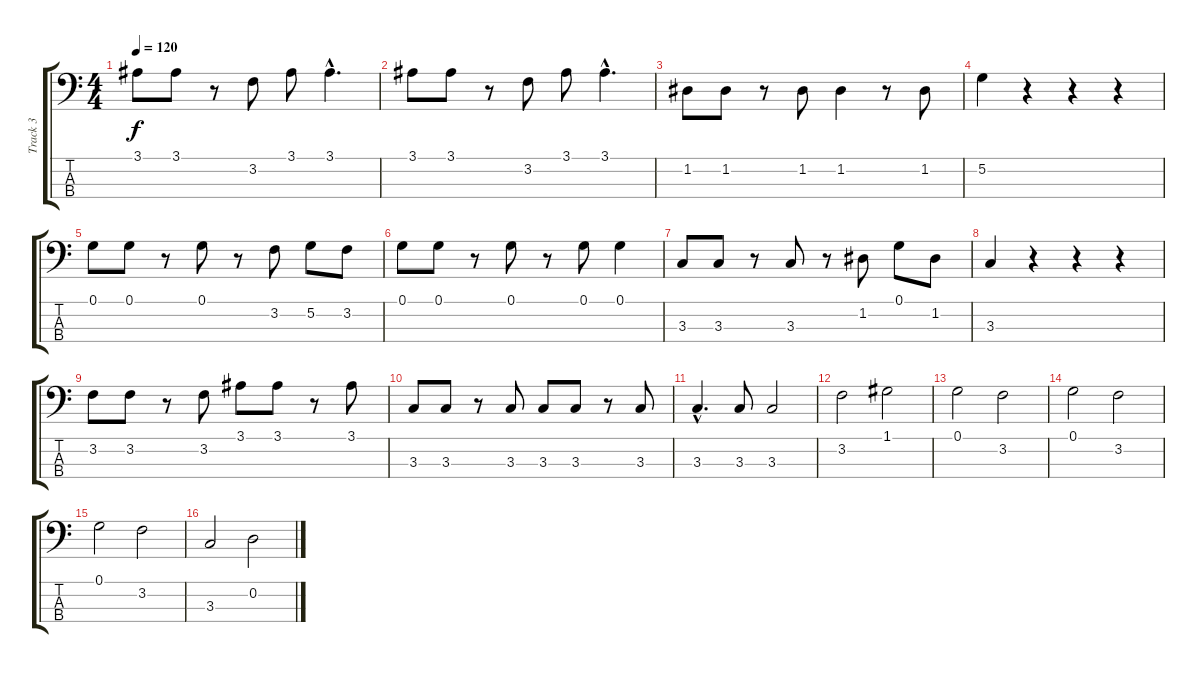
\track ("Track 3" "Track 3") {instrument electricbassfinger}
\staff {score tabs}
\tuning (G2 D2 A1 E1) {hide}
\ts (4 4)
\tempo 120
\clef f4
\ks c
3.1.8{dy f} 3.1.8 r.8 3.2.8 3.1.8 3.1{hac}.4{d} |
3.1.8 3.1.8 r.8 3.2.8 3.1.8 3.1{hac}.4{d} |
1.2.8 1.2.8 r.8 1.2.8 1.2.4 r.8 1.2.8 |
5.2.4 r.4 r.4 r.4 |
0.1.8 0.1.8 r.8 0.1.8 r.8 3.2.8 5.2.8 3.2.8 |
0.1.8 0.1.8 r.8 0.1.8 r.8 0.1.8 0.1.4 |
3.3.8 3.3.8 r.8 3.3.8 r.8 1.2.8 0.1.8 1.2.8 |
3.3.4 r.4 r.4 r.4 |
3.2.8 3.2.8 r.8 3.2.8 3.1.8 3.1.8 r.8 3.1.8 |
3.3.8 3.3.8 r.8 3.3.8 3.3.8 3.3.8 r.8 3.3.8 |
3.3{hac}.4{d} 3.3.8 3.3.2 |
3.2.2 1.1.2 |
0.1.2 3.2.2 |
0.1.2 3.2.2 |
0.1.2 3.2.2 |
3.3.2 0.2.2
